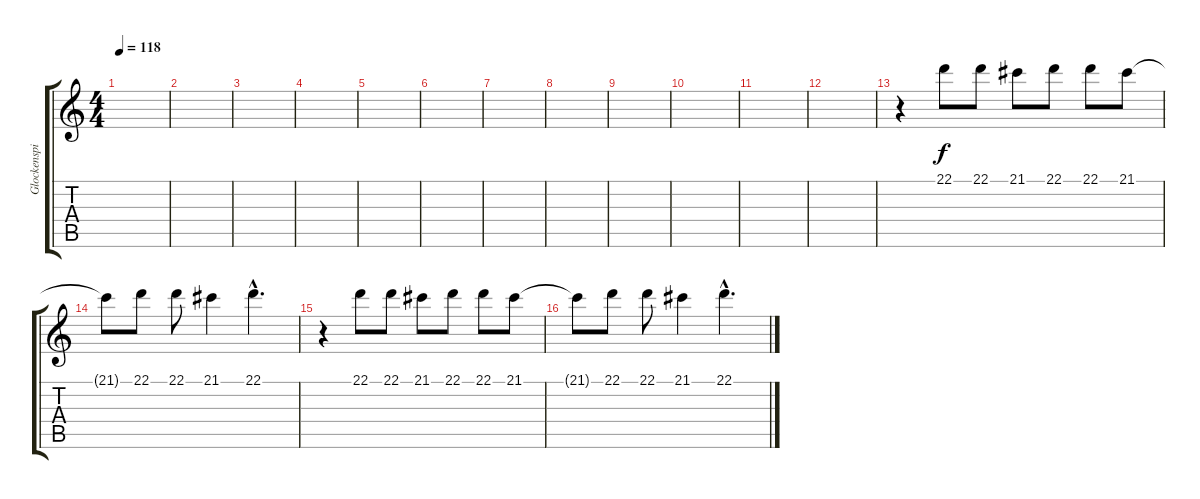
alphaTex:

\track ("Glockenspiel" "Glockenspi") {instrument vibraphone}
\staff {score tabs}
\tuning (E4 B3 G3 D3 A2 E2) {hide}
\ts (4 4)
\tempo 118
\clef g2
\ks c
|
|
|
|
|
|
|
|
|
|
|
|
r.4 22.1.8 22.1.8 21.1.8 22.1.8 22.1.8 21.1.8 |
21.1{t}.8 22.1.8 22.1.8 21.1.4 22.1{hac}.4{d} |
r.4 22.1.8 22.1.8 21.1.8 22.1.8 22.1.8 21.1.8 |
21.1{t}.8 22.1.8 22.1.8 21.1.4 22.1{hac}.4{d}
